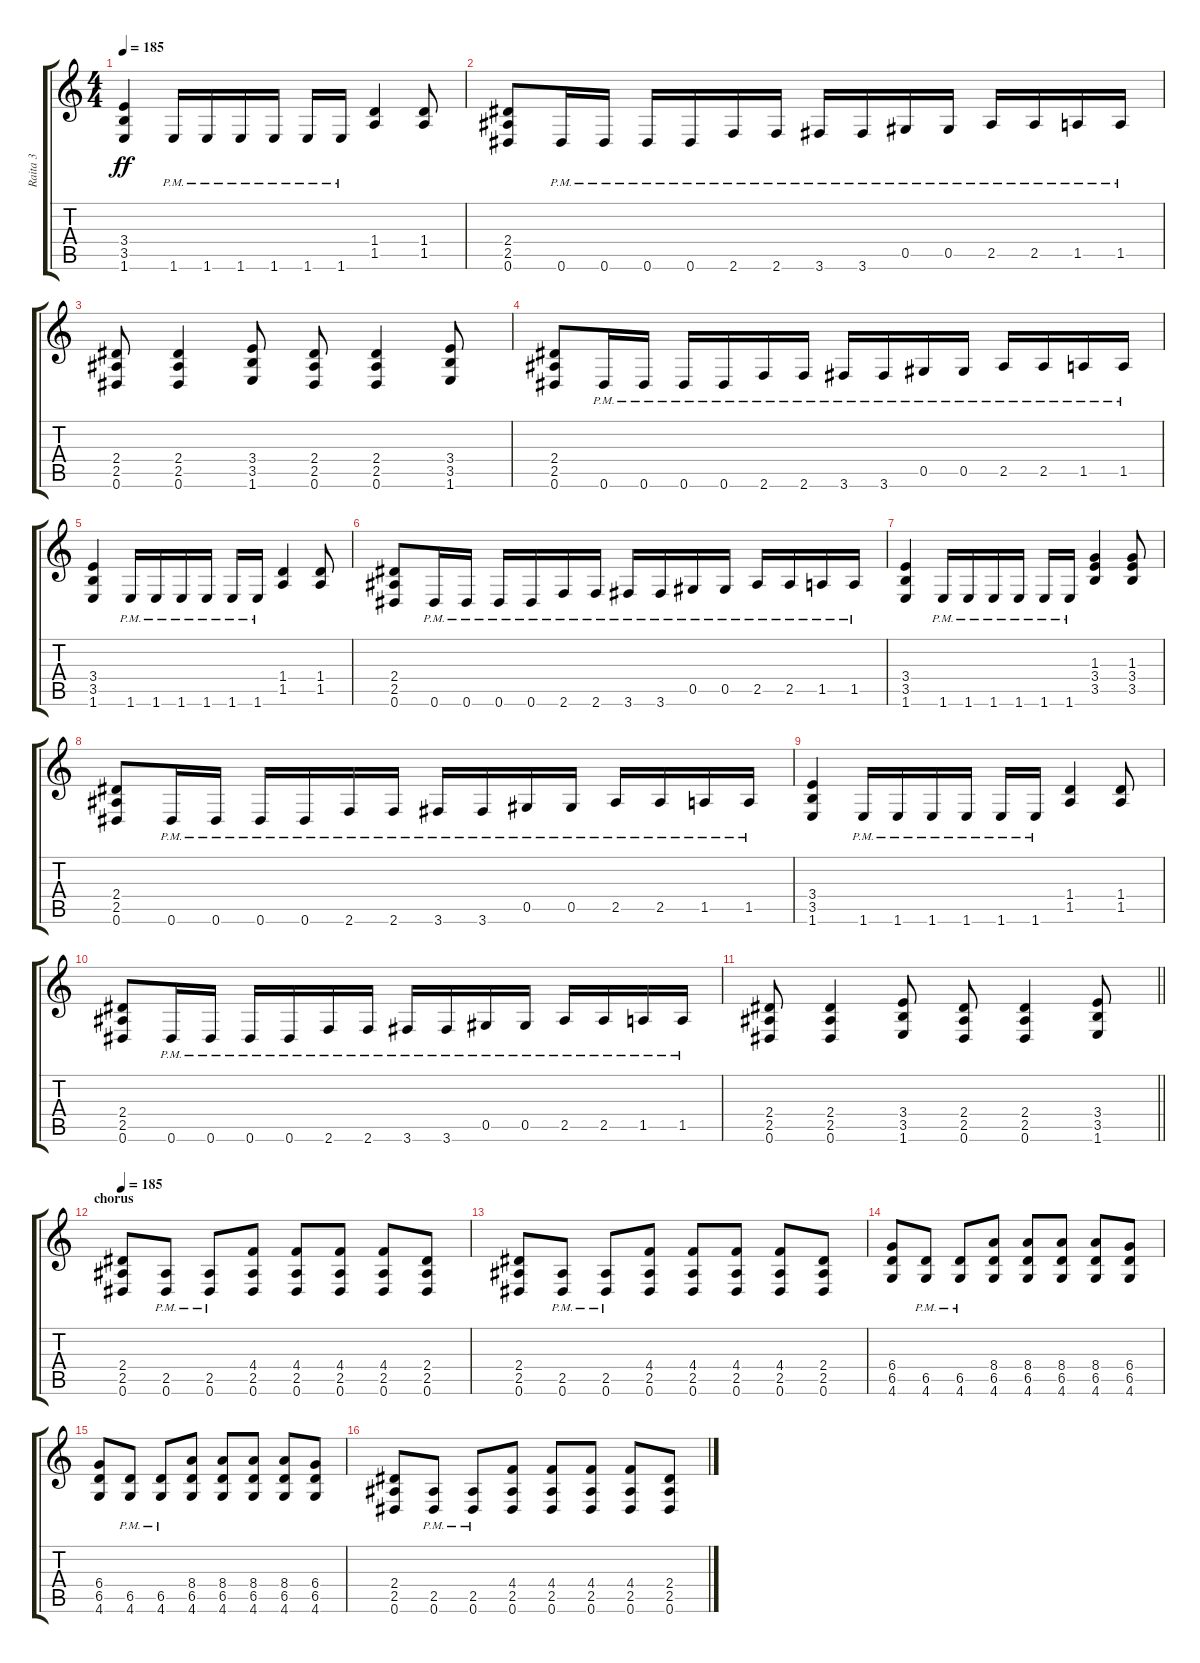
\track ("Raita 3" "Raita 3") {instrument distortionguitar}
\staff {score tabs}
\tuning (Eb4 Bb3 Gb3 Db3 Ab2 Eb2) {hide}
\ts (4 4)
\tempo 185
\clef g2
\ks c
(3.4 3.5 1.6).4{dy ff} 1.6{pm}.16 1.6{pm}.16 1.6{pm}.16 1.6{pm}.16 1.6{pm}.16 1.6{pm}.16 (1.4 1.5).4 (1.4 1.5).8 |
(2.4 2.5 0.6).8 0.6{pm}.16 0.6{pm}.16 0.6{pm}.16 0.6{pm}.16 2.6{pm}.16 2.6{pm}.16 3.6{pm}.16 3.6{pm}.16 0.5{pm}.16 0.5{pm}.16 2.5{pm}.16 2.5{pm}.16 1.5{pm}.16 1.5{pm}.16 |
(2.4 2.5 0.6).8 (2.4 2.5 0.6).4 (3.4 3.5 1.6).8 (2.4 2.5 0.6).8 (2.4 2.5 0.6).4 (3.4 3.5 1.6).8 |
(2.4 2.5 0.6).8{balance 16} 0.6{pm}.16 0.6{pm}.16 0.6{pm}.16 0.6{pm}.16 2.6{pm}.16 2.6{pm}.16 3.6{pm}.16 3.6{pm}.16 0.5{pm}.16 0.5{pm}.16 2.5{pm}.16 2.5{pm}.16 1.5{pm}.16 1.5{pm}.16 |
(3.4 3.5 1.6).4 1.6{pm}.16 1.6{pm}.16 1.6{pm}.16 1.6{pm}.16 1.6{pm}.16 1.6{pm}.16 (1.4 1.5).4 (1.4 1.5).8 |
(2.4 2.5 0.6).8 0.6{pm}.16 0.6{pm}.16 0.6{pm}.16 0.6{pm}.16 2.6{pm}.16 2.6{pm}.16 3.6{pm}.16 3.6{pm}.16 0.5{pm}.16 0.5{pm}.16 2.5{pm}.16 2.5{pm}.16 1.5{pm}.16 1.5{pm}.16 |
(3.4 3.5 1.6).4 1.6{pm}.16 1.6{pm}.16 1.6{pm}.16 1.6{pm}.16 1.6{pm}.16 1.6{pm}.16 (1.3 3.4 3.5).4 (1.3 3.4 3.5).8 |
(2.4 2.5 0.6).8{balance 16} 0.6{pm}.16 0.6{pm}.16 0.6{pm}.16 0.6{pm}.16 2.6{pm}.16 2.6{pm}.16 3.6{pm}.16 3.6{pm}.16 0.5{pm}.16 0.5{pm}.16 2.5{pm}.16 2.5{pm}.16 1.5{pm}.16 1.5{pm}.16 |
(3.4 3.5 1.6).4 1.6{pm}.16 1.6{pm}.16 1.6{pm}.16 1.6{pm}.16 1.6{pm}.16 1.6{pm}.16 (1.4 1.5).4 (1.4 1.5).8 |
(2.4 2.5 0.6).8 0.6{pm}.16 0.6{pm}.16 0.6{pm}.16 0.6{pm}.16 2.6{pm}.16 2.6{pm}.16 3.6{pm}.16 3.6{pm}.16 0.5{pm}.16 0.5{pm}.16 2.5{pm}.16 2.5{pm}.16 1.5{pm}.16 1.5{pm}.16 |
\barLineRight lightlight
(2.4 2.5 0.6).8 (2.4 2.5 0.6).4 (3.4 3.5 1.6).8 (2.4 2.5 0.6).8 (2.4 2.5 0.6).4 (3.4 3.5 1.6).8 |
\section ("" "chorus")
\tempo 185
(2.4 2.5 0.6).8{balance 16} (2.5{pm} 0.6{pm}).8 (2.5{pm} 0.6{pm}).8 (4.4 2.5 0.6).8 (4.4 2.5 0.6).8 (4.4 2.5 0.6).8 (4.4 2.5 0.6).8 (2.4 2.5 0.6).8 |
(2.4 2.5 0.6).8 (2.5{pm} 0.6{pm}).8 (2.5{pm} 0.6{pm}).8 (4.4 2.5 0.6).8 (4.4 2.5 0.6).8 (4.4 2.5 0.6).8 (4.4 2.5 0.6).8 (2.4 2.5 0.6).8 |
(6.4 6.5 4.6).8 (6.5{pm} 4.6{pm}).8 (6.5{pm} 4.6{pm}).8 (8.4 6.5 4.6).8 (8.4 6.5 4.6).8 (8.4 6.5 4.6).8 (8.4 6.5 4.6).8 (6.4 6.5 4.6).8 |
(6.4 6.5 4.6).8 (6.5{pm} 4.6{pm}).8 (6.5{pm} 4.6{pm}).8 (8.4 6.5 4.6).8 (8.4 6.5 4.6).8 (8.4 6.5 4.6).8 (8.4 6.5 4.6).8 (6.4 6.5 4.6).8 |
(2.4 2.5 0.6).8{balance 13} (2.5{pm} 0.6{pm}).8 (2.5{pm} 0.6{pm}).8 (4.4 2.5 0.6).8 (4.4 2.5 0.6).8 (4.4 2.5 0.6).8 (4.4 2.5 0.6).8 (2.4 2.5 0.6).8
